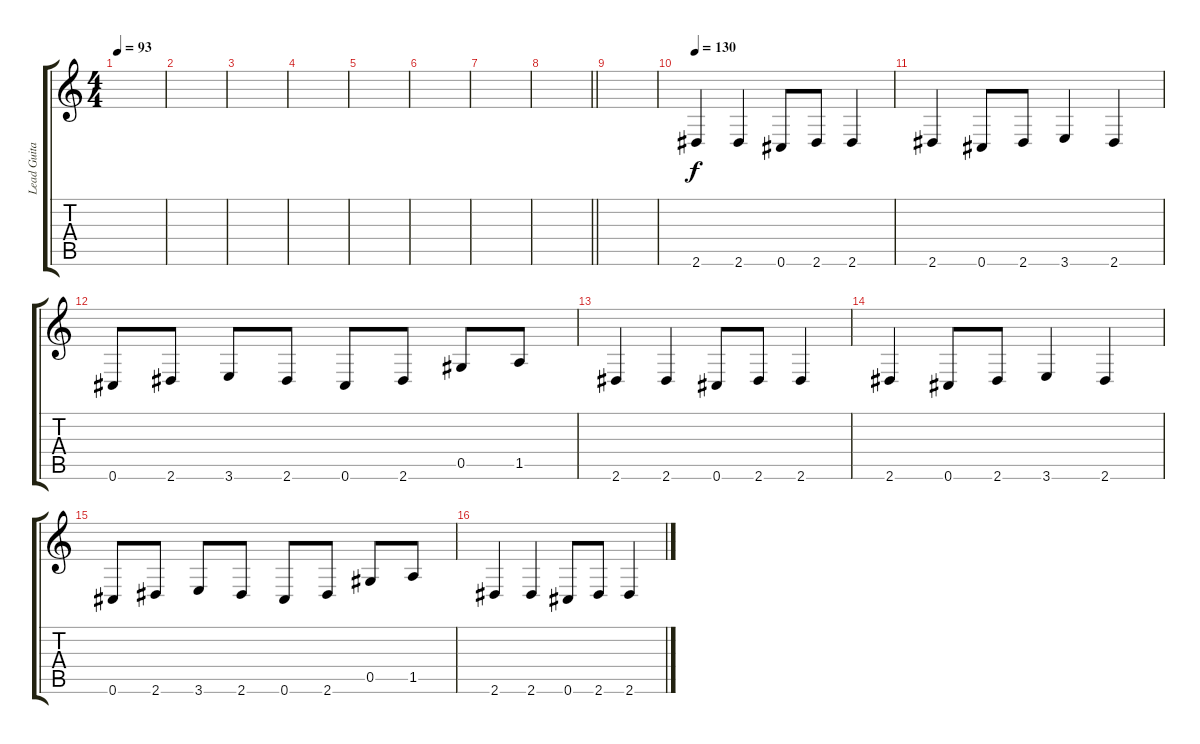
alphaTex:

\track ("Lead Guitar" "Lead Guita") {instrument overdrivenguitar bank 1}
\staff {score tabs}
\tuning (Eb4 Bb3 Gb3 Db3 Ab2 Db2) {hide}
\ts (4 4)
\tempo 93
\clef g2
\ks c
|
|
|
|
|
|
|
\barLineRight lightlight
|
|
\tempo 130
2.6.4 2.6.4 0.6.8 2.6.8 2.6.4 |
2.6.4 0.6.8 2.6.8 3.6.4 2.6.4 |
0.6.8 2.6.8 3.6.8 2.6.8 0.6.8 2.6.8 0.5.8 1.5.8 |
2.6.4 2.6.4 0.6.8 2.6.8 2.6.4 |
2.6.4 0.6.8 2.6.8 3.6.4 2.6.4 |
0.6.8 2.6.8 3.6.8 2.6.8 0.6.8 2.6.8 0.5.8 1.5.8 |
2.6.4 2.6.4 0.6.8 2.6.8 2.6.4
